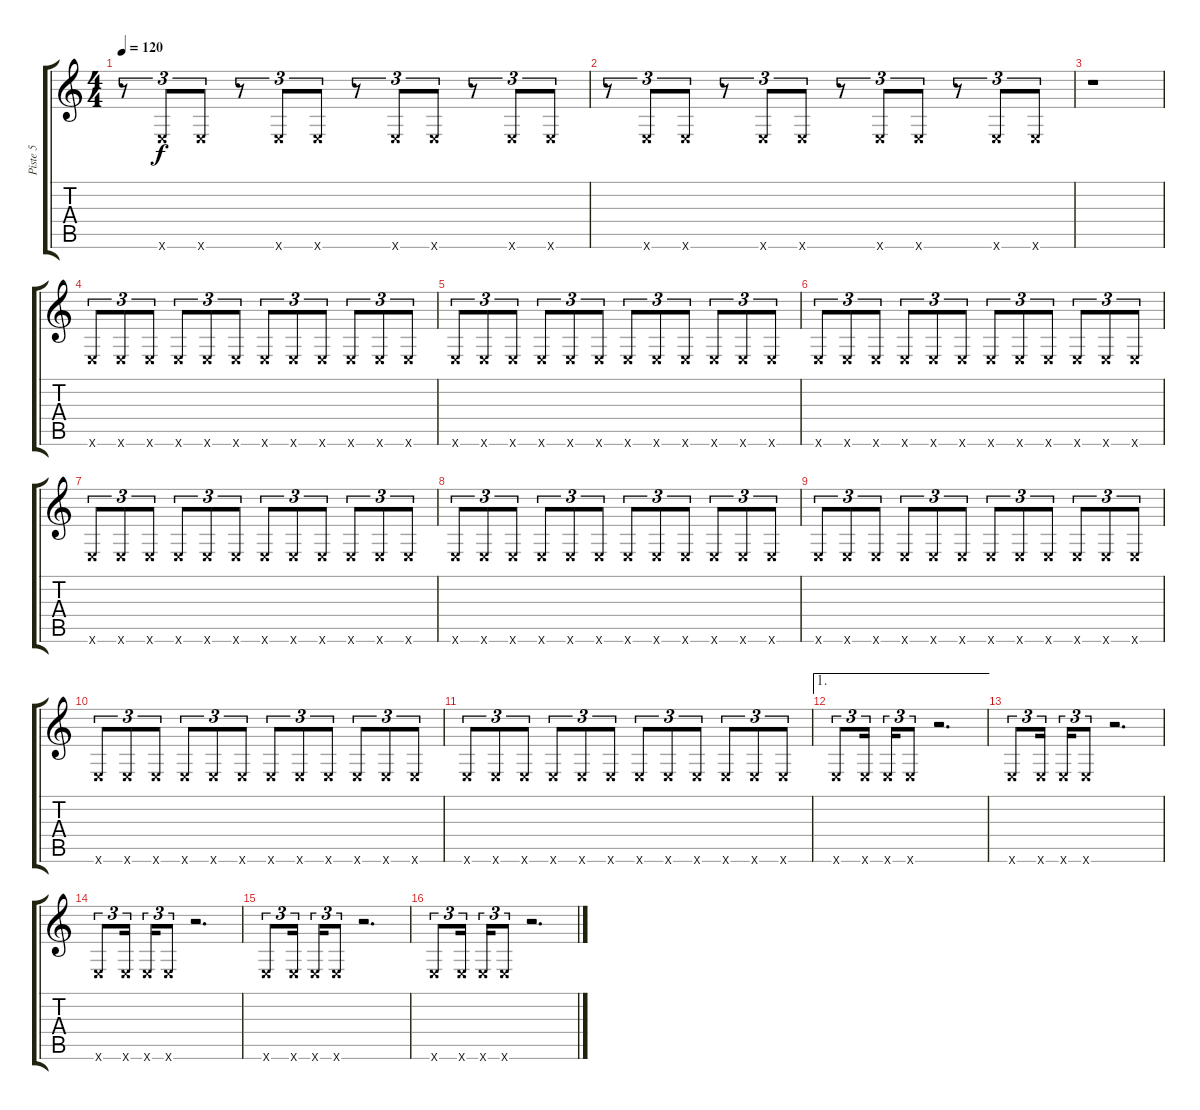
\track ("Piste 5" "Piste 5") {instrument overdrivenguitar}
\staff {score tabs}
\tuning (E4 B3 G3 D3 A2 E2) {hide}
\ts (4 4)
\tempo 120
\clef g2
\ks c
r.8{tu (3 2) dy f} 0.6{x}.8{tu (3 2)} 0.6{x}.8{tu (3 2)} r.8{tu (3 2)} 0.6{x}.8{tu (3 2)} 0.6{x}.8{tu (3 2)} r.8{tu (3 2)} 0.6{x}.8{tu (3 2)} 0.6{x}.8{tu (3 2)} r.8{tu (3 2)} 0.6{x}.8{tu (3 2)} 0.6{x}.8{tu (3 2)} |
r.8{tu (3 2)} 0.6{x}.8{tu (3 2)} 0.6{x}.8{tu (3 2)} r.8{tu (3 2)} 0.6{x}.8{tu (3 2)} 0.6{x}.8{tu (3 2)} r.8{tu (3 2)} 0.6{x}.8{tu (3 2)} 0.6{x}.8{tu (3 2)} r.8{tu (3 2)} 0.6{x}.8{tu (3 2)} 0.6{x}.8{tu (3 2)} |
r.1 |
0.6{x}.8{tu (3 2)} 0.6{x}.8{tu (3 2)} 0.6{x}.8{tu (3 2)} 0.6{x}.8{tu (3 2)} 0.6{x}.8{tu (3 2)} 0.6{x}.8{tu (3 2)} 0.6{x}.8{tu (3 2)} 0.6{x}.8{tu (3 2)} 0.6{x}.8{tu (3 2)} 0.6{x}.8{tu (3 2)} 0.6{x}.8{tu (3 2)} 0.6{x}.8{tu (3 2)} |
0.6{x}.8{tu (3 2)} 0.6{x}.8{tu (3 2)} 0.6{x}.8{tu (3 2)} 0.6{x}.8{tu (3 2)} 0.6{x}.8{tu (3 2)} 0.6{x}.8{tu (3 2)} 0.6{x}.8{tu (3 2)} 0.6{x}.8{tu (3 2)} 0.6{x}.8{tu (3 2)} 0.6{x}.8{tu (3 2)} 0.6{x}.8{tu (3 2)} 0.6{x}.8{tu (3 2)} |
0.6{x}.8{tu (3 2)} 0.6{x}.8{tu (3 2)} 0.6{x}.8{tu (3 2)} 0.6{x}.8{tu (3 2)} 0.6{x}.8{tu (3 2)} 0.6{x}.8{tu (3 2)} 0.6{x}.8{tu (3 2)} 0.6{x}.8{tu (3 2)} 0.6{x}.8{tu (3 2)} 0.6{x}.8{tu (3 2)} 0.6{x}.8{tu (3 2)} 0.6{x}.8{tu (3 2)} |
0.6{x}.8{tu (3 2)} 0.6{x}.8{tu (3 2)} 0.6{x}.8{tu (3 2)} 0.6{x}.8{tu (3 2)} 0.6{x}.8{tu (3 2)} 0.6{x}.8{tu (3 2)} 0.6{x}.8{tu (3 2)} 0.6{x}.8{tu (3 2)} 0.6{x}.8{tu (3 2)} 0.6{x}.8{tu (3 2)} 0.6{x}.8{tu (3 2)} 0.6{x}.8{tu (3 2)} |
0.6{x}.8{tu (3 2)} 0.6{x}.8{tu (3 2)} 0.6{x}.8{tu (3 2)} 0.6{x}.8{tu (3 2)} 0.6{x}.8{tu (3 2)} 0.6{x}.8{tu (3 2)} 0.6{x}.8{tu (3 2)} 0.6{x}.8{tu (3 2)} 0.6{x}.8{tu (3 2)} 0.6{x}.8{tu (3 2)} 0.6{x}.8{tu (3 2)} 0.6{x}.8{tu (3 2)} |
0.6{x}.8{tu (3 2)} 0.6{x}.8{tu (3 2)} 0.6{x}.8{tu (3 2)} 0.6{x}.8{tu (3 2)} 0.6{x}.8{tu (3 2)} 0.6{x}.8{tu (3 2)} 0.6{x}.8{tu (3 2)} 0.6{x}.8{tu (3 2)} 0.6{x}.8{tu (3 2)} 0.6{x}.8{tu (3 2)} 0.6{x}.8{tu (3 2)} 0.6{x}.8{tu (3 2)} |
0.6{x}.8{tu (3 2)} 0.6{x}.8{tu (3 2)} 0.6{x}.8{tu (3 2)} 0.6{x}.8{tu (3 2)} 0.6{x}.8{tu (3 2)} 0.6{x}.8{tu (3 2)} 0.6{x}.8{tu (3 2)} 0.6{x}.8{tu (3 2)} 0.6{x}.8{tu (3 2)} 0.6{x}.8{tu (3 2)} 0.6{x}.8{tu (3 2)} 0.6{x}.8{tu (3 2)} |
0.6{x}.8{tu (3 2)} 0.6{x}.8{tu (3 2)} 0.6{x}.8{tu (3 2)} 0.6{x}.8{tu (3 2)} 0.6{x}.8{tu (3 2)} 0.6{x}.8{tu (3 2)} 0.6{x}.8{tu (3 2)} 0.6{x}.8{tu (3 2)} 0.6{x}.8{tu (3 2)} 0.6{x}.8{tu (3 2)} 0.6{x}.8{tu (3 2)} 0.6{x}.8{tu (3 2)} |
\ae 1
0.6{x}.8{tu (3 2)} 0.6{x}.16{tu (3 2)} 0.6{x}.16{tu (3 2)} 0.6{x}.8{tu (3 2)} r.2{d} |
0.6{x}.8{tu (3 2)} 0.6{x}.16{tu (3 2)} 0.6{x}.16{tu (3 2)} 0.6{x}.8{tu (3 2)} r.2{d} |
0.6{x}.8{tu (3 2)} 0.6{x}.16{tu (3 2)} 0.6{x}.16{tu (3 2)} 0.6{x}.8{tu (3 2)} r.2{d} |
0.6{x}.8{tu (3 2)} 0.6{x}.16{tu (3 2)} 0.6{x}.16{tu (3 2)} 0.6{x}.8{tu (3 2)} r.2{d} |
0.6{x}.8{tu (3 2)} 0.6{x}.16{tu (3 2)} 0.6{x}.16{tu (3 2)} 0.6{x}.8{tu (3 2)} r.2{d}
